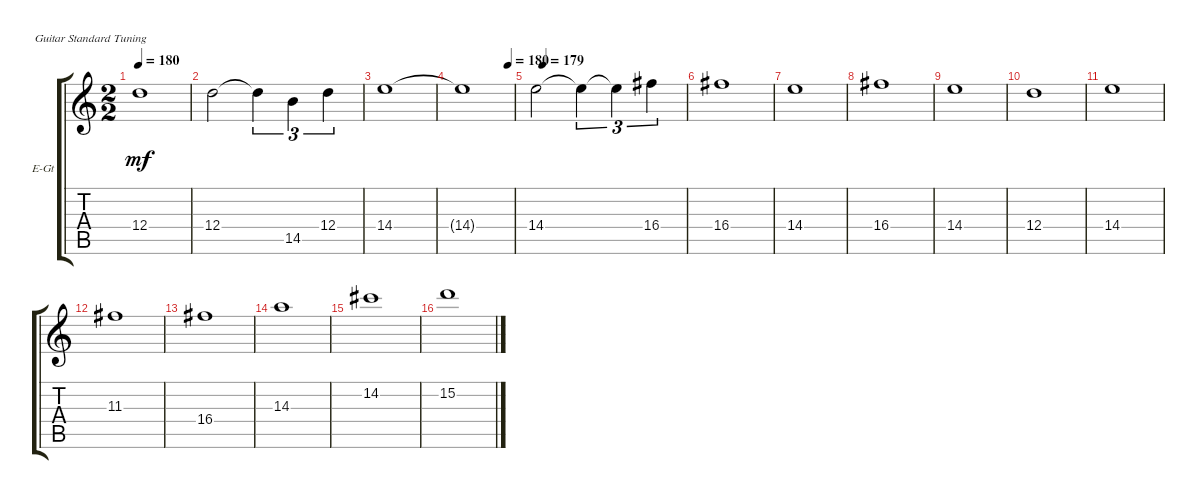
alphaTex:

\defaultSystemsLayout 4
\bracketExtendMode groupsimilarinstruments
\firstSystemTrackNameOrientation horizontal
\otherSystemsTrackNameOrientation horizontal
\track ("Electric Guitar" "E-Gt") {instrument overdrivenguitar}
\staff {score tabs}
\tuning (E4 B3 G3 D3 A2 E2)
\ts (2 2)
\tempo 180
\clef g2
\ks c
12.4.1{dy mf} |
12.4.2 12.4{t}.4{tu (3 2)} 14.5.4{tu (3 2)} 12.4.4{tu (3 2)} |
14.4.1 |
\tempo (180 0.894737)
14.4{t}.1 |
\tempo (179 0.0526316)
14.4.2 14.4{t}.4{tu (3 2)} 14.4{t}.4{tu (3 2)} 16.4.4{tu (3 2)} |
16.4.1 |
14.4.1 |
16.4.1 |
14.4.1 |
12.4.1 |
14.4.1 |
11.3.1 |
16.4.1 |
14.3.1 |
14.2.1 |
15.2.1
